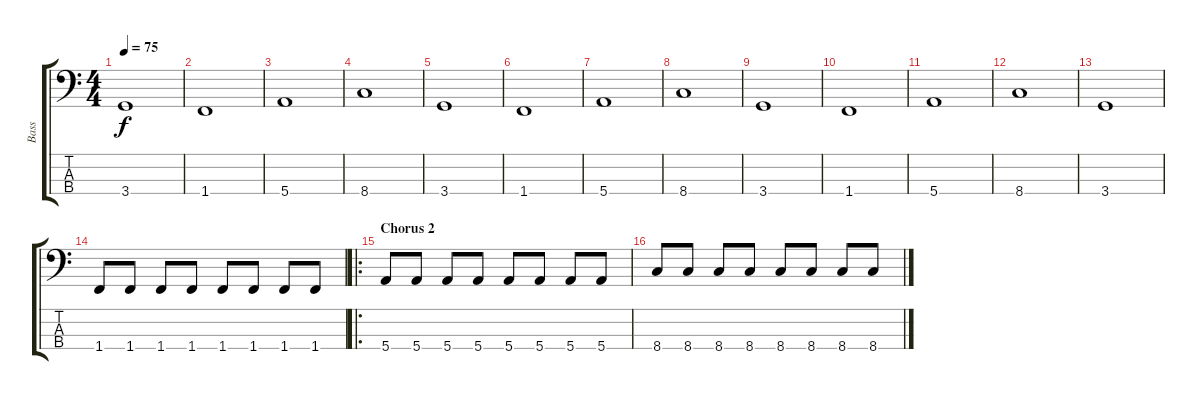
\track ("Bass" "Bass") {instrument electricbassfinger}
\staff {score tabs}
\tuning (G2 D2 A1 E1) {hide}
\ts (4 4)
\tempo 75
\clef f4
\ks c
3.4.1{dy f} |
1.4.1 |
5.4.1 |
8.4.1 |
3.4.1 |
1.4.1 |
5.4.1 |
8.4.1 |
3.4.1 |
1.4.1 |
5.4.1 |
8.4.1 |
3.4.1 |
1.4.8 1.4.8 1.4.8 1.4.8 1.4.8 1.4.8 1.4.8 1.4.8 |
\ro
\section ("" "Chorus 2")
5.4.8 5.4.8 5.4.8 5.4.8 5.4.8 5.4.8 5.4.8 5.4.8 |
8.4.8 8.4.8 8.4.8 8.4.8 8.4.8 8.4.8 8.4.8 8.4.8
